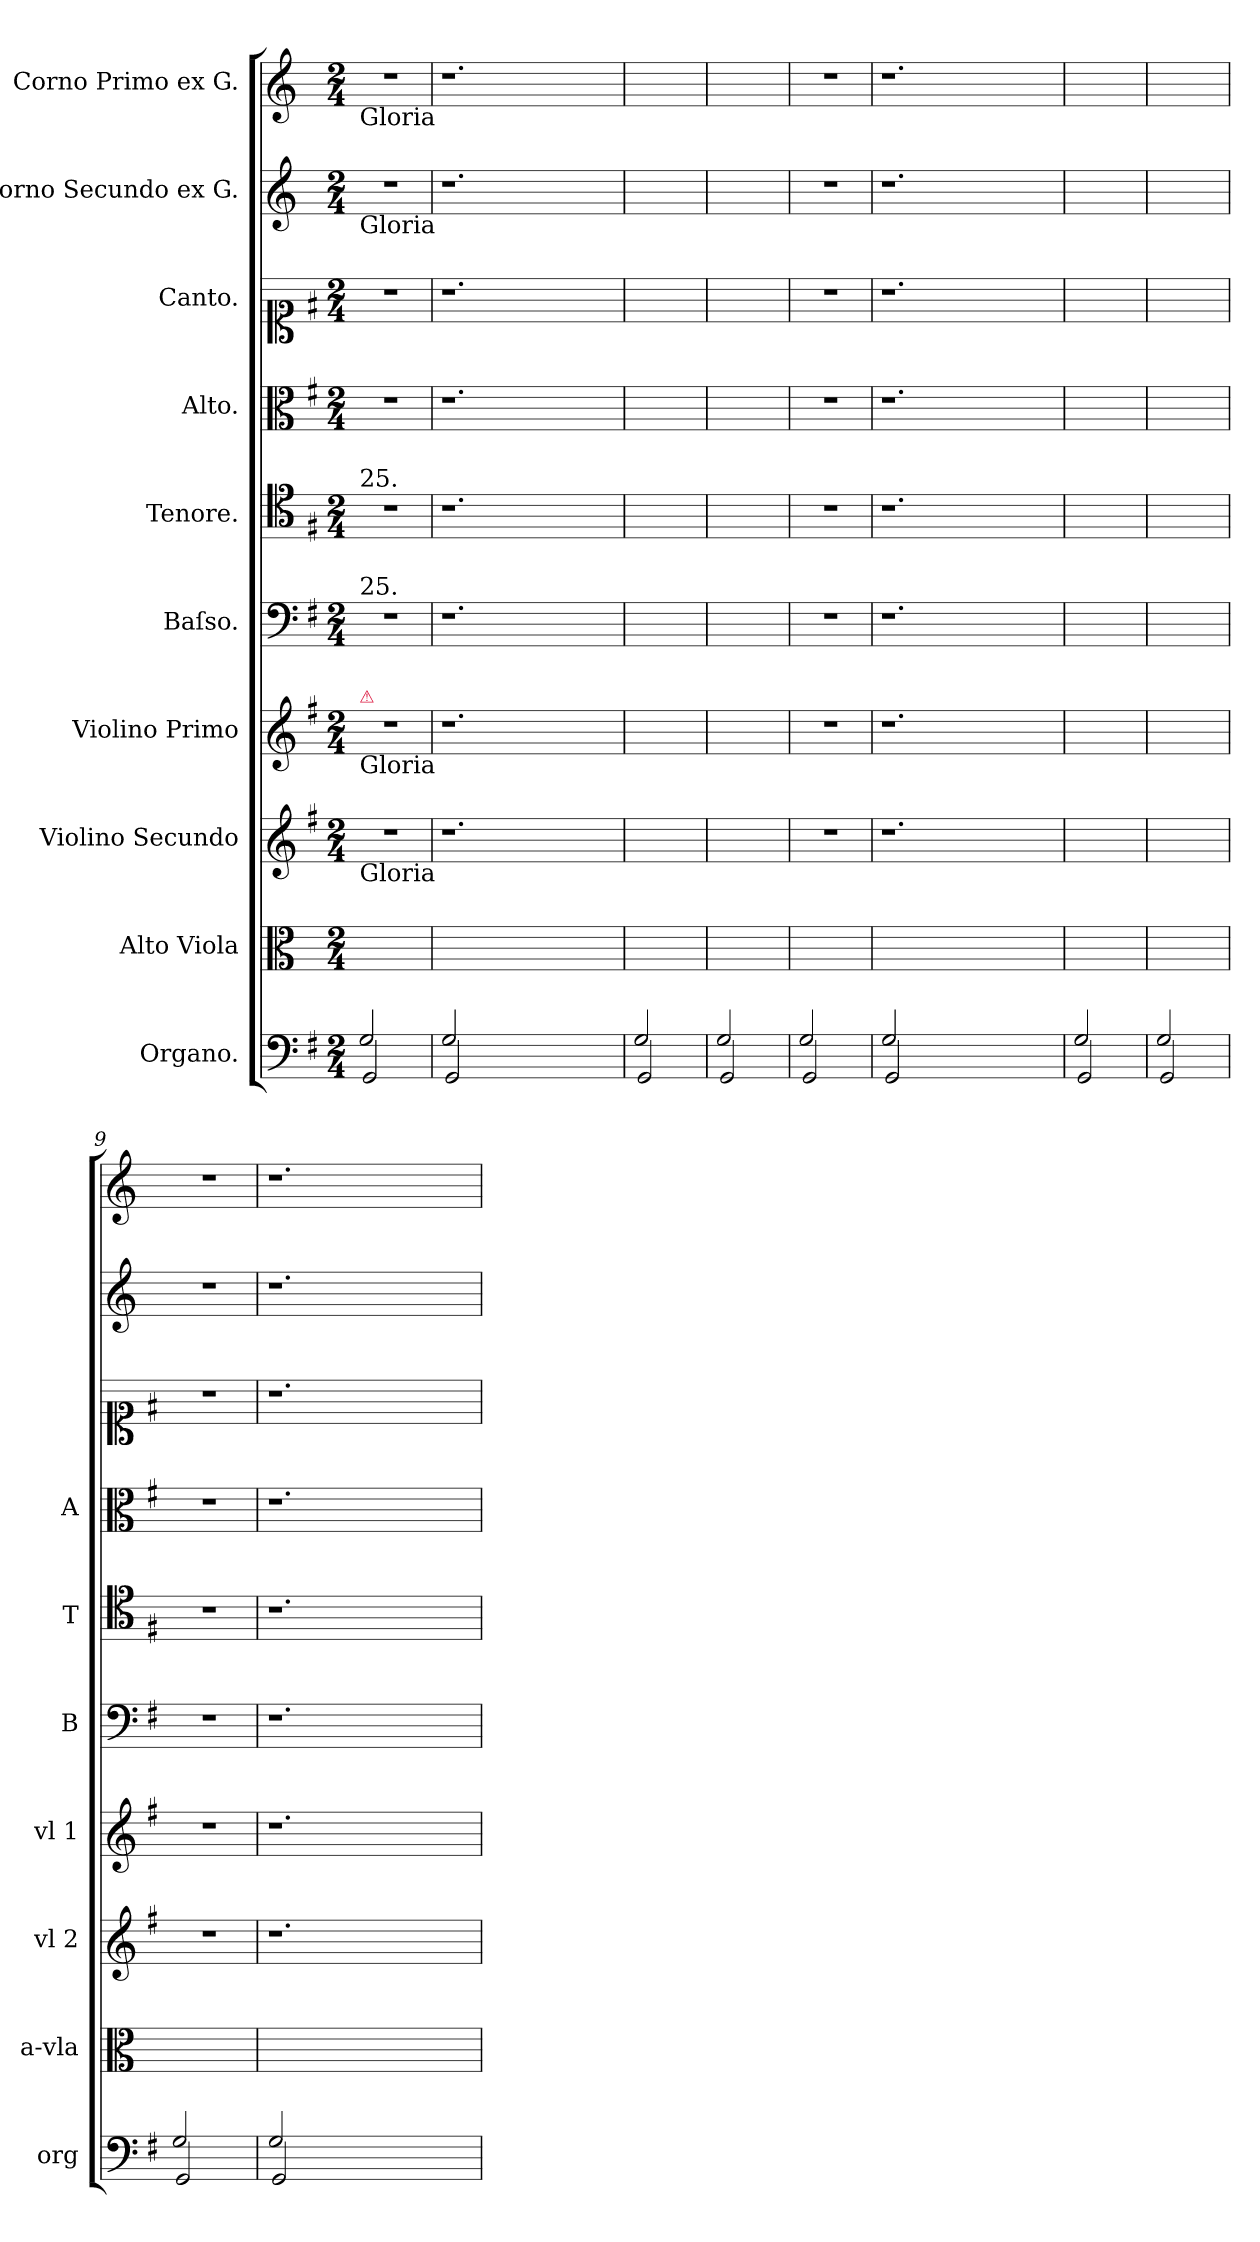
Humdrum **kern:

**kern	**kern	**kern	**kern	**kern	**kern	**kern	**kern	**kern	**kern
*part10	*part9	*part8	*part7	*part6	*part5	*part4	*part3	*part2	*part1
*staff10	*staff9	*staff8	*staff7	*staff6	*staff5	*staff4	*staff3	*staff2	*staff1
*I"Organo.	*I"Alto Viola	*I"Violino Secundo	*I"Violino Primo	*I"Baſso.	*I"Tenore.	*I"Alto.	*I"Canto.	*I"Corno Secundo ex G.	*I"Corno Primo ex G.
*I'org	*I'a-vla	*I'vl 2	*I'vl 1	*I'B	*I'T	*I'A	*	*	*
*clefF4	*clefC3	*clefG2	*clefG2	*clefF4	*clefC4	*clefC3	*clefC1	*clefG2	*clefG2
*	*	*	*	*	*	*	*	*ITrd3c5	*ITrd3c5
*k[f#]	*k[]	*k[f#]	*k[f#]	*k[f#]	*k[f#]	*k[f#]	*k[f#]	*	*
*G:	*	*G:	*G:	*G:	*G:	*G:	*G:	*	*
*M2/4	*M2/4	*M2/4	*M2/4	*M2/4	*M2/4	*M2/4	*M2/4	*M2/4	*M2/4
=1	=1	=1	=1	=1	=1	=1	=1	=1	=1
*^	*	*	*	*	*	*	*	*	*
!	!	!	!	!	!	!	!	!	!	!LO:TX:b:t=Gloria
!	!	!	!	!	!	!	!	!	!LO:TX:b:t=Gloria	!
!	!	!	!	!	!	!LO:TX:a:t=25.	!	!	!	!
!	!	!	!	!	!LO:TX:a:t=25.	!	!	!	!	!
!	!	!	!	!LO:TX:a:color=crimson:t=⚠	!	!	!	!	!	!
!	!	!	!	!LO:TX:b:t=Gloria	!	!	!	!	!	!
!	!	!	!LO:TX:b:t=Gloria	!	!	!	!	!	!	!
2G/	2GG/	2ryy	2r	2r	2r	2r	2r	2r	2r	2r
=2	=2	=2	=2	=2	=2	=2	=2	=2	=2	=2
2G/	2GG/	2ryy	1.r	1.r	1.r	1.r	1.r	1.r	1.r	1.r
1ryy	1ryy	1ryy	.	.	.	.	.	.	.	.
=3	=3	=3	=3	=3	=3	=3	=3	=3	=3	=3
2G/	2GG/	2ryy	2ryy	2ryy	2ryy	2ryy	2ryy	2ryy	2ryy	2ryy
=4	=4	=4	=4	=4	=4	=4	=4	=4	=4	=4
2G/	2GG/	2ryy	2ryy	2ryy	2ryy	2ryy	2ryy	2ryy	2ryy	2ryy
=5	=5	=5	=5	=5	=5	=5	=5	=5	=5	=5
2G/	2GG/	2ryy	2r	2r	2r	2r	2r	2r	2r	2r
=6	=6	=6	=6	=6	=6	=6	=6	=6	=6	=6
2G/	2GG/	2ryy	1.r	1.r	1.r	1.r	1.r	1.r	1.r	1.r
1ryy	1ryy	1ryy	.	.	.	.	.	.	.	.
=7	=7	=7	=7	=7	=7	=7	=7	=7	=7	=7
2G/	2GG/	2ryy	2ryy	2ryy	2ryy	2ryy	2ryy	2ryy	2ryy	2ryy
=8	=8	=8	=8	=8	=8	=8	=8	=8	=8	=8
2G/	2GG/	2ryy	2ryy	2ryy	2ryy	2ryy	2ryy	2ryy	2ryy	2ryy
=9	=9	=9	=9	=9	=9	=9	=9	=9	=9	=9
2G/	2GG/	2ryy	2r	2r	2r	2r	2r	2r	2r	2r
=10	=10	=10	=10	=10	=10	=10	=10	=10	=10	=10
2G/	2GG/	2ryy	1.r	1.r	1.r	1.r	1.r	1.r	1.r	1.r
1ryy	1ryy	1ryy	.	.	.	.	.	.	.	.
*v	*v	*	*	*	*	*	*	*	*	*
=	=	=	=	=	=	=	=	=	=
*-	*-	*-	*-	*-	*-	*-	*-	*-	*-
